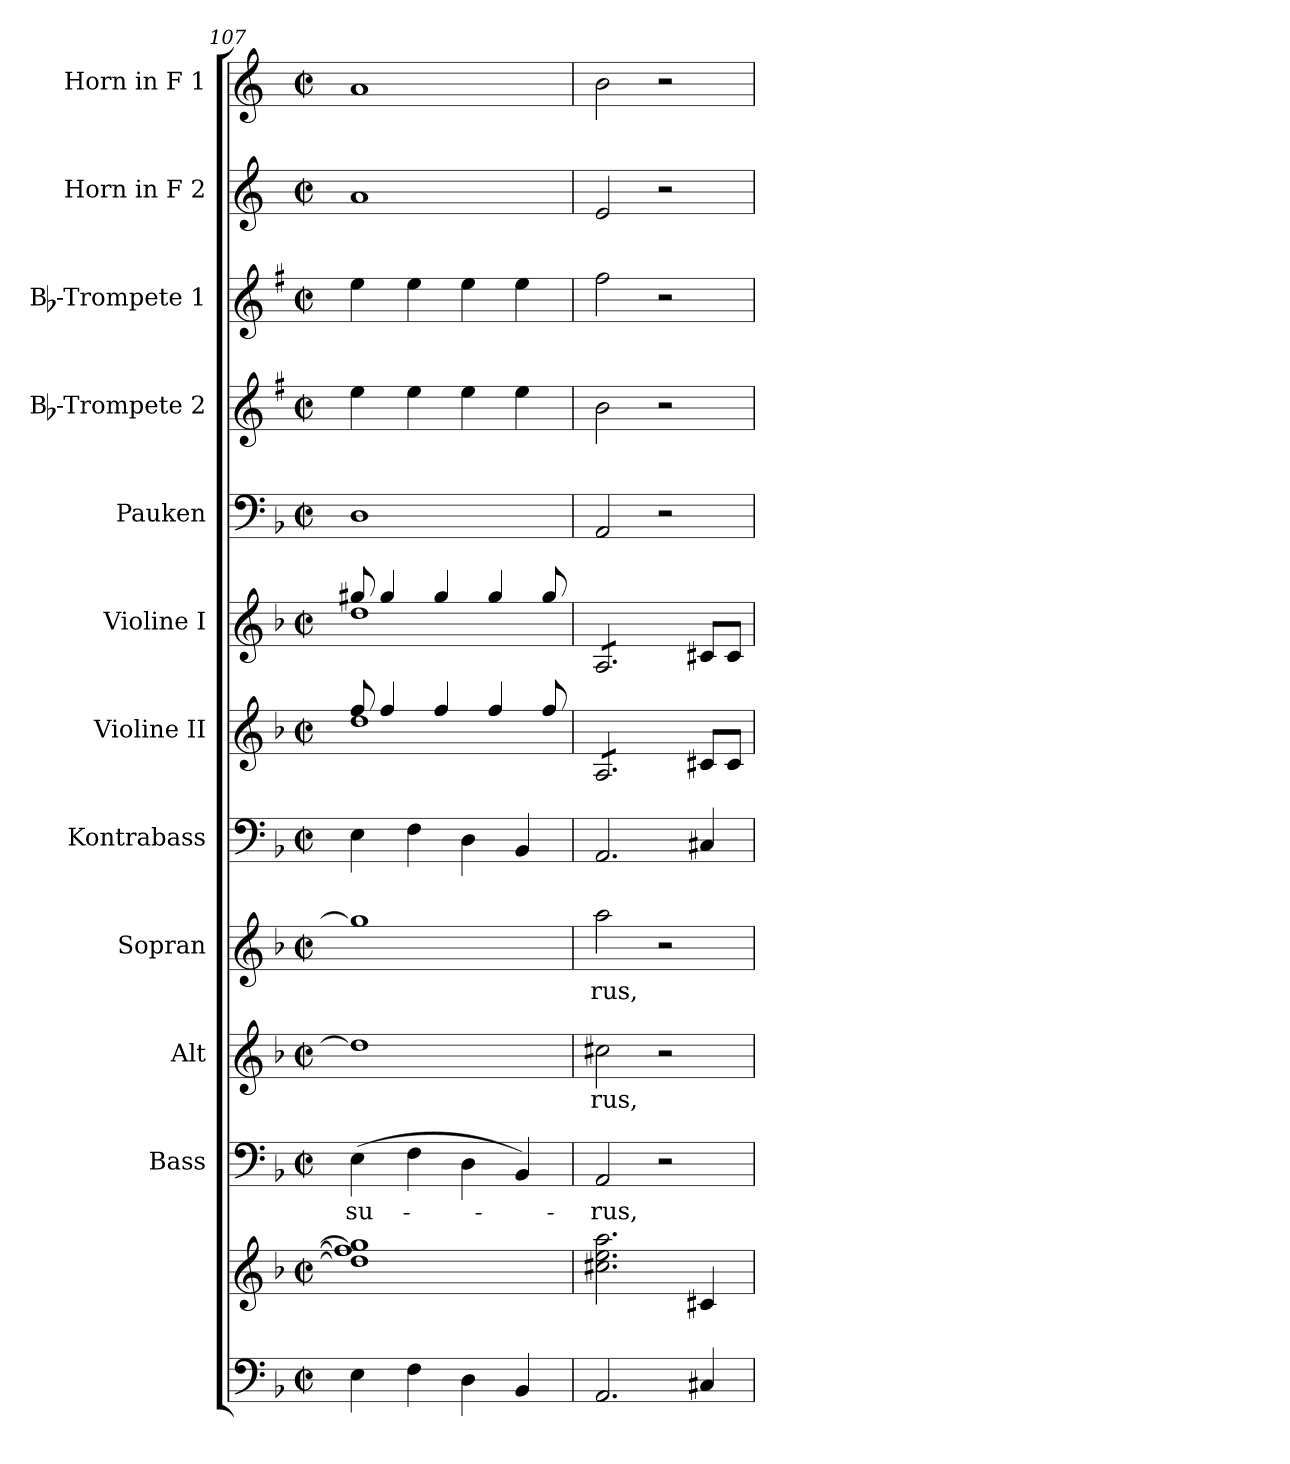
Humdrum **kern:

**kern	**kern	**kern	**text	**kern	**text	**kern	**text	**kern	**kern	**kern	**kern	**kern	**kern	**kern	**kern
*part12	*part12	*part11	*part11	*part10	*part10	*part9	*part9	*part8	*part7	*part6	*part5	*part4	*part3	*part2	*part1
*staff13	*staff12	*staff11	*staff11	*staff10	*staff10	*staff9	*staff9	*staff8	*staff7	*staff6	*staff5	*staff4	*staff3	*staff2	*staff1
*	*	*I"Bass	*	*I"Alt	*	*I"Sopran	*	*I"Kontrabass	*I"Violine II	*I"Violine I	*I"Pauken	*I"Bb-Trompete 2	*I"Bb-Trompete 1	*I"Horn in F 2	*I"Horn in F 1
*	*	*I'B.	*	*I'A.	*	*I'S.	*	*I'Kb.	*I'Vl. II	*I'Vl. I	*I'Pk.	*I'Bb Trp. 2	*I'Bb Trp. 1	*	*
!!LO:PB:g=z
*clefF4	*clefG2	*clefF4	*	*clefG2	*	*clefG2	*	*clefF4	*clefG2	*clefG2	*clefF4	*clefG2	*clefG2	*clefG2	*clefG2
*	*	*	*	*	*	*	*	*ITrd7c12	*	*	*	*ITrd1c2	*ITrd1c2	*ITrd4c7	*ITrd4c7
*k[b-]	*k[b-]	*k[b-]	*	*k[b-]	*	*k[b-]	*	*k[b-]	*k[b-]	*k[b-]	*k[b-]	*k[b-]	*k[b-]	*k[b-]	*k[b-]
*F:	*F:	*F:	*	*F:	*	*F:	*	*F:	*F:	*F:	*F:	*F:	*F:	*F:	*F:
*M2/2	*M2/2	*M2/2	*	*M2/2	*	*M2/2	*	*M2/2	*M2/2	*M2/2	*M2/2	*M2/2	*M2/2	*M2/2	*M2/2
*met(c|)	*met(c|)	*met(c|)	*	*met(c|)	*	*met(c|)	*	*met(c|)	*met(c|)	*met(c|)	*met(c|)	*met(c|)	*met(c|)	*met(c|)	*met(c|)
=107	=107	=107	=107	=107	=107	=107	=107	=107	=107	=107	=107	=107	=107	=107	=107
!	!	!	!LO:LY:b	!	!	!	!	!	!	!	!	!	!	!	!
*	*	*	*	*	*	*	*	*	*^	*^	*	*	*	*	*
4E\	1dd] 1ff] 1gg#]	(>4E\	-su-	1dd]	.	1gg#]	.	4EE\	8ff/	1dd	8gg#X/	1dd	1D	4dd\	4dd\	1d	1d
.	.	.	.	.	.	.	.	.	4ff/	.	4gg#/	.	.	.	.	.	.
4F\	.	4F\	.	.	.	.	.	4FF\	.	.	.	.	.	4dd\	4dd\	.	.
.	.	.	.	.	.	.	.	.	4ff/	.	4gg#/	.	.	.	.	.	.
4D\	.	4D\	.	.	.	.	.	4DD\	.	.	.	.	.	4dd\	4dd\	.	.
.	.	.	.	.	.	.	.	.	4ff/	.	4gg#/	.	.	.	.	.	.
4BB-/	.	4BB-/)	.	.	.	.	.	4BBB-/	.	.	.	.	.	4dd\	4dd\	.	.
.	.	.	.	.	.	.	.	.	8ff/	.	8gg#/	.	.	.	.	.	.
*	*	*	*	*	*	*	*	*	*v	*v	*	*	*	*	*	*	*
*	*	*	*	*	*	*	*	*	*	*v	*v	*	*	*	*	*
=108	=108	=108	=108	=108	=108	=108	=108	=108	=108	=108	=108	=108	=108	=108	=108
!	!	!	!LO:LY:b	!	!LO:LY:b	!	!LO:LY:b	!	!	!	!	!	!	!	!
*	*	*	*	*	*	*	*	*	*tremolo	*	*	*	*	*	*
*	*	*	*	*	*	*	*	*	*	*tremolo	*	*	*	*	*
2.AA/	2.cc#X\ 2.ee\ 2.aa\	2AA/	-rus,	2cc#X\	-rus,	2aa\	-rus,	2.AAA/	8A/L	8A/L	2AA/	2a\	2ee\	2A/	2e\
.	.	.	.	.	.	.	.	.	8A/	8A/	.	.	.	.	.
.	.	.	.	.	.	.	.	.	8A/	8A/	.	.	.	.	.
.	.	.	.	.	.	.	.	.	8A/	8A/	.	.	.	.	.
.	.	2r	.	2r	.	2r	.	.	8A/	8A/	2r	2r	2r	2r	2r
.	.	.	.	.	.	.	.	.	8A/J	8A/J	.	.	.	.	.
*	*	*	*	*	*	*	*	*	*	*Xtremolo	*	*	*	*	*
*	*	*	*	*	*	*	*	*	*Xtremolo	*	*	*	*	*	*
4C#X/	4c#X/	.	.	.	.	.	.	4CC#X/	8c#X/L	8c#X/L	.	.	.	.	.
.	.	.	.	.	.	.	.	.	8c#/J	8c#/J	.	.	.	.	.
=	=	=	=	=	=	=	=	=	=	=	=	=	=	=	=
*-	*-	*-	*-	*-	*-	*-	*-	*-	*-	*-	*-	*-	*-	*-	*-
